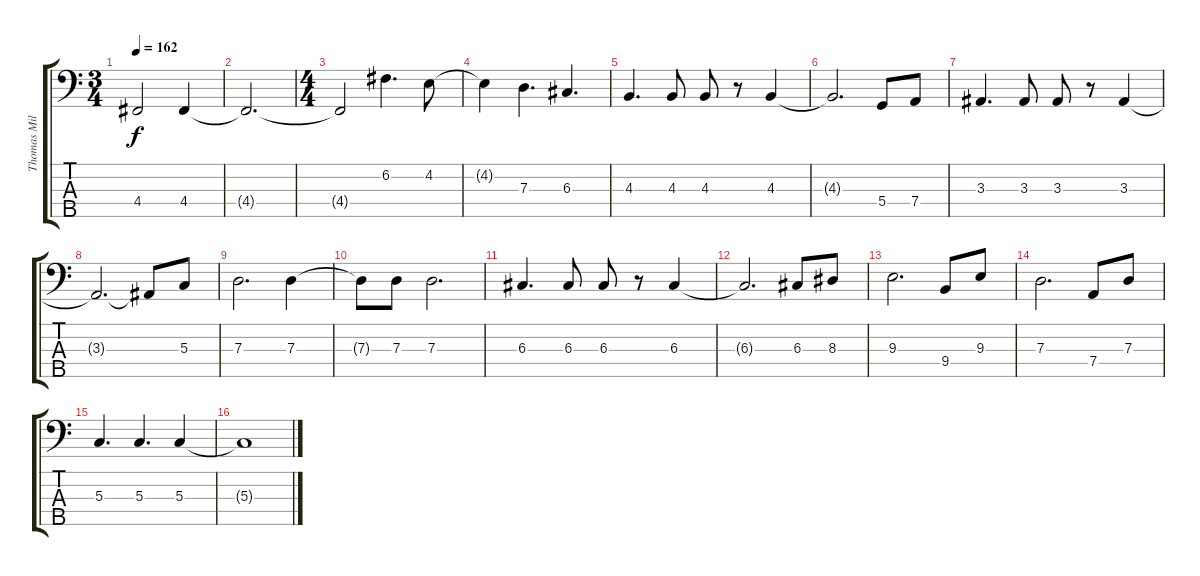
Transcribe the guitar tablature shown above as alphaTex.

\track ("Thomas Miller" "Thomas Mil") {instrument electricbassfinger}
\staff {score tabs}
\tuning (F2 C2 G1 D1 A0) {hide}
\ts (3 4)
\tempo 162
\clef f4
\ks c
4.4{t}.2{dy f} 4.4.4 |
4.4{t}.2{d} |
\ts (4 4)
4.4{t}.2 6.2.4{d} 4.2.8 |
4.2{t}.4 7.3.4{d} 6.3.4{d} |
4.3.4{d} 4.3.8 4.3.8 r.8 4.3.4 |
4.3{t}.2{d} 5.4.8 7.4.8 |
3.3.4{d} 3.3.8 3.3.8 r.8 3.3.4 |
3.3{t}.2{d} 3.3{t}.8 5.3.8 |
7.3.2{d} 7.3.4 |
7.3{t}.8 7.3.8 7.3.2{d} |
6.3.4{d} 6.3.8 6.3.8 r.8 6.3.4 |
6.3{t}.2{d} 6.3.8 8.3.8 |
9.3.2{d} 9.4.8 9.3.8 |
7.3.2{d} 7.4.8 7.3.8 |
5.3.4{d} 5.3.4{d} 5.3.4 |
5.3{t}.1
